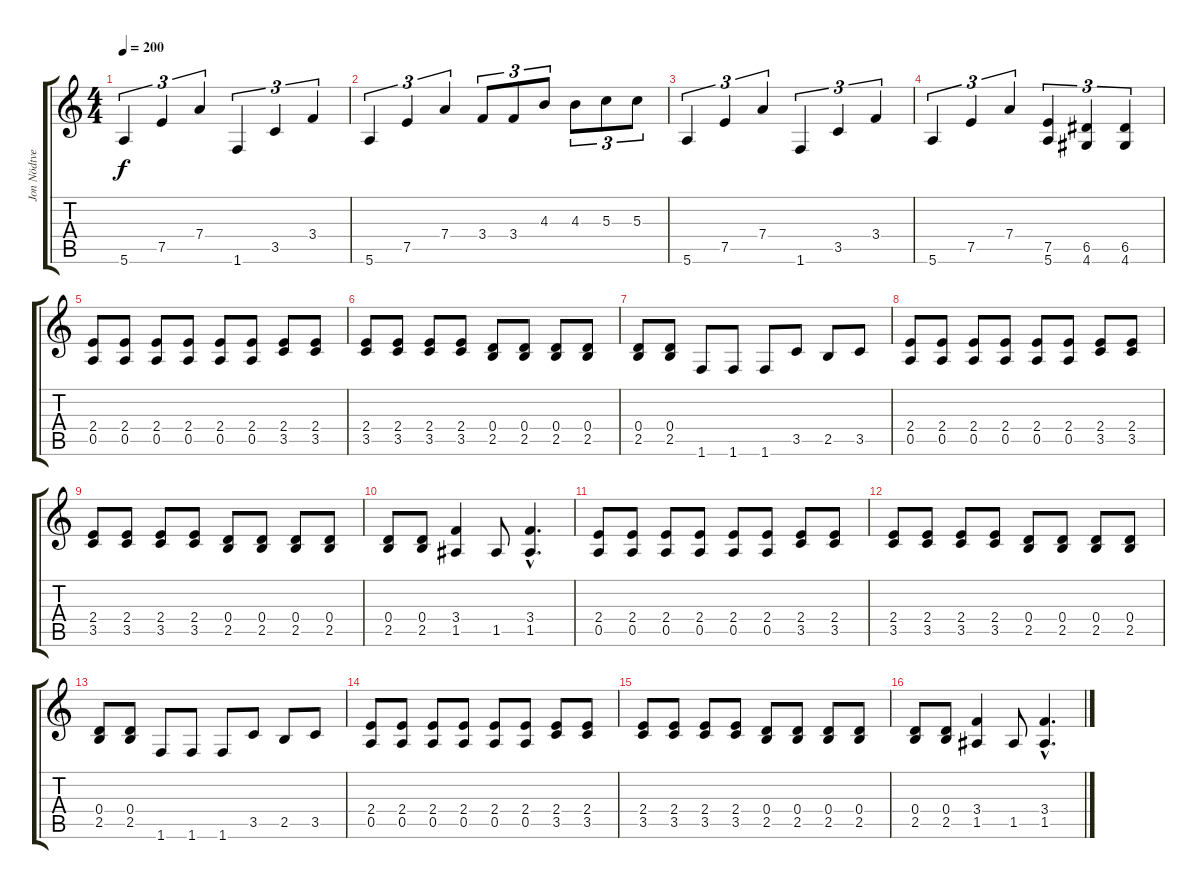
\track ("Jon Nödtveit" "Jon Nödtve") {instrument distortionguitar}
\staff {score tabs}
\tuning (E4 B3 G3 D3 A2 E2) {hide}
\ts (4 4)
\tempo 200
\clef g2
\ks c
5.6.4{tu (3 2) dy f} 7.5.4{tu (3 2)} 7.4.4{tu (3 2)} 1.6.4{tu (3 2)} 3.5.4{tu (3 2)} 3.4.4{tu (3 2)} |
5.6.4{tu (3 2)} 7.5.4{tu (3 2)} 7.4.4{tu (3 2)} 3.4.8{tu (3 2)} 3.4.8{tu (3 2)} 4.3.8{tu (3 2)} 4.3.8{tu (3 2)} 5.3.8{tu (3 2)} 5.3.8{tu (3 2)} |
5.6.4{tu (3 2)} 7.5.4{tu (3 2)} 7.4.4{tu (3 2)} 1.6.4{tu (3 2)} 3.5.4{tu (3 2)} 3.4.4{tu (3 2)} |
5.6.4{tu (3 2)} 7.5.4{tu (3 2)} 7.4.4{tu (3 2)} (7.5 5.6).4{tu (3 2)} (6.5 4.6).4{tu (3 2)} (6.5 4.6).4{tu (3 2)} |
(2.4 0.5).8 (2.4 0.5).8 (2.4 0.5).8 (2.4 0.5).8 (2.4 0.5).8 (2.4 0.5).8 (2.4 3.5).8 (2.4 3.5).8 |
(2.4 3.5).8 (2.4 3.5).8 (2.4 3.5).8 (2.4 3.5).8 (0.4 2.5).8 (0.4 2.5).8 (0.4 2.5).8 (0.4 2.5).8 |
(0.4 2.5).8 (0.4 2.5).8 1.6.8 1.6.8 1.6.8 3.5.8 2.5.8 3.5.8 |
(2.4 0.5).8 (2.4 0.5).8 (2.4 0.5).8 (2.4 0.5).8 (2.4 0.5).8 (2.4 0.5).8 (2.4 3.5).8 (2.4 3.5).8 |
(2.4 3.5).8 (2.4 3.5).8 (2.4 3.5).8 (2.4 3.5).8 (0.4 2.5).8 (0.4 2.5).8 (0.4 2.5).8 (0.4 2.5).8 |
(0.4 2.5).8 (0.4 2.5).8 (3.4 1.5).4 1.5.8 (3.4{hac} 1.5{hac}).4{d} |
(2.4 0.5).8 (2.4 0.5).8 (2.4 0.5).8 (2.4 0.5).8 (2.4 0.5).8 (2.4 0.5).8 (2.4 3.5).8 (2.4 3.5).8 |
(2.4 3.5).8 (2.4 3.5).8 (2.4 3.5).8 (2.4 3.5).8 (0.4 2.5).8 (0.4 2.5).8 (0.4 2.5).8 (0.4 2.5).8 |
(0.4 2.5).8 (0.4 2.5).8 1.6.8 1.6.8 1.6.8 3.5.8 2.5.8 3.5.8 |
(2.4 0.5).8 (2.4 0.5).8 (2.4 0.5).8 (2.4 0.5).8 (2.4 0.5).8 (2.4 0.5).8 (2.4 3.5).8 (2.4 3.5).8 |
(2.4 3.5).8 (2.4 3.5).8 (2.4 3.5).8 (2.4 3.5).8 (0.4 2.5).8 (0.4 2.5).8 (0.4 2.5).8 (0.4 2.5).8 |
(0.4 2.5).8 (0.4 2.5).8 (3.4 1.5).4 1.5.8 (3.4{hac} 1.5{hac}).4{d}
